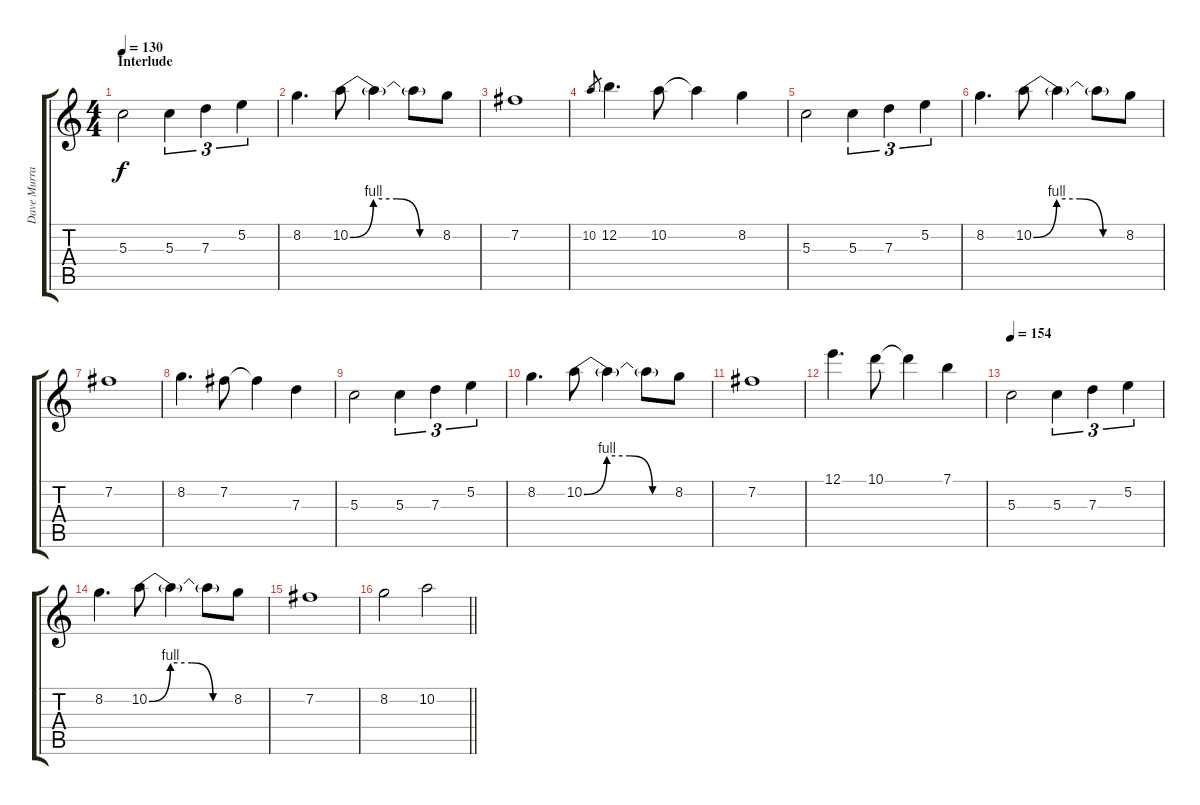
\track ("Dave Murray" "Dave Murra") {instrument distortionguitar}
\staff {score tabs}
\tuning (E4 B3 G3 D3 A2 E2) {hide}
\ts (4 4)
\section ("" "Interlude")
\tempo 130
\clef g2
\ks c
5.3.2{dy f} 5.3.4{tu (3 2)} 7.3.4{tu (3 2)} 5.2.4{tu (3 2)} |
8.2.4{d} 10.2{be (custom 0 0 15 4 30 4 45 0 60 0)}.8 10.2{t}.4 10.2{t}.8 8.2.8 |
7.2.1 |
10.2.8{gr} 12.2.4{d} 10.2.8 10.2{t}.4 8.2.4 |
5.3.2 5.3.4{tu (3 2)} 7.3.4{tu (3 2)} 5.2.4{tu (3 2)} |
8.2.4{d} 10.2{be (custom 0 0 15 4 30 4 45 0 60 0)}.8 10.2{t}.4 10.2{t}.8 8.2.8 |
7.2.1 |
8.2.4{d} 7.2.8 7.2{t}.4 7.3.4 |
5.3.2 5.3.4{tu (3 2)} 7.3.4{tu (3 2)} 5.2.4{tu (3 2)} |
8.2.4{d} 10.2{be (custom 0 0 15 4 30 4 45 0 60 0)}.8 10.2{t}.4 10.2{t}.8 8.2.8 |
7.2.1 |
12.1.4{d} 10.1.8 10.1{t}.4 7.1.4 |
\tempo 154
5.3.2 5.3.4{tu (3 2)} 7.3.4{tu (3 2)} 5.2.4{tu (3 2)} |
8.2.4{d} 10.2{be (custom 0 0 15 4 30 4 45 0 60 0)}.8 10.2{t}.4 10.2{t}.8 8.2.8 |
7.2.1 |
\barLineRight lightlight
8.2.2 10.2.2
